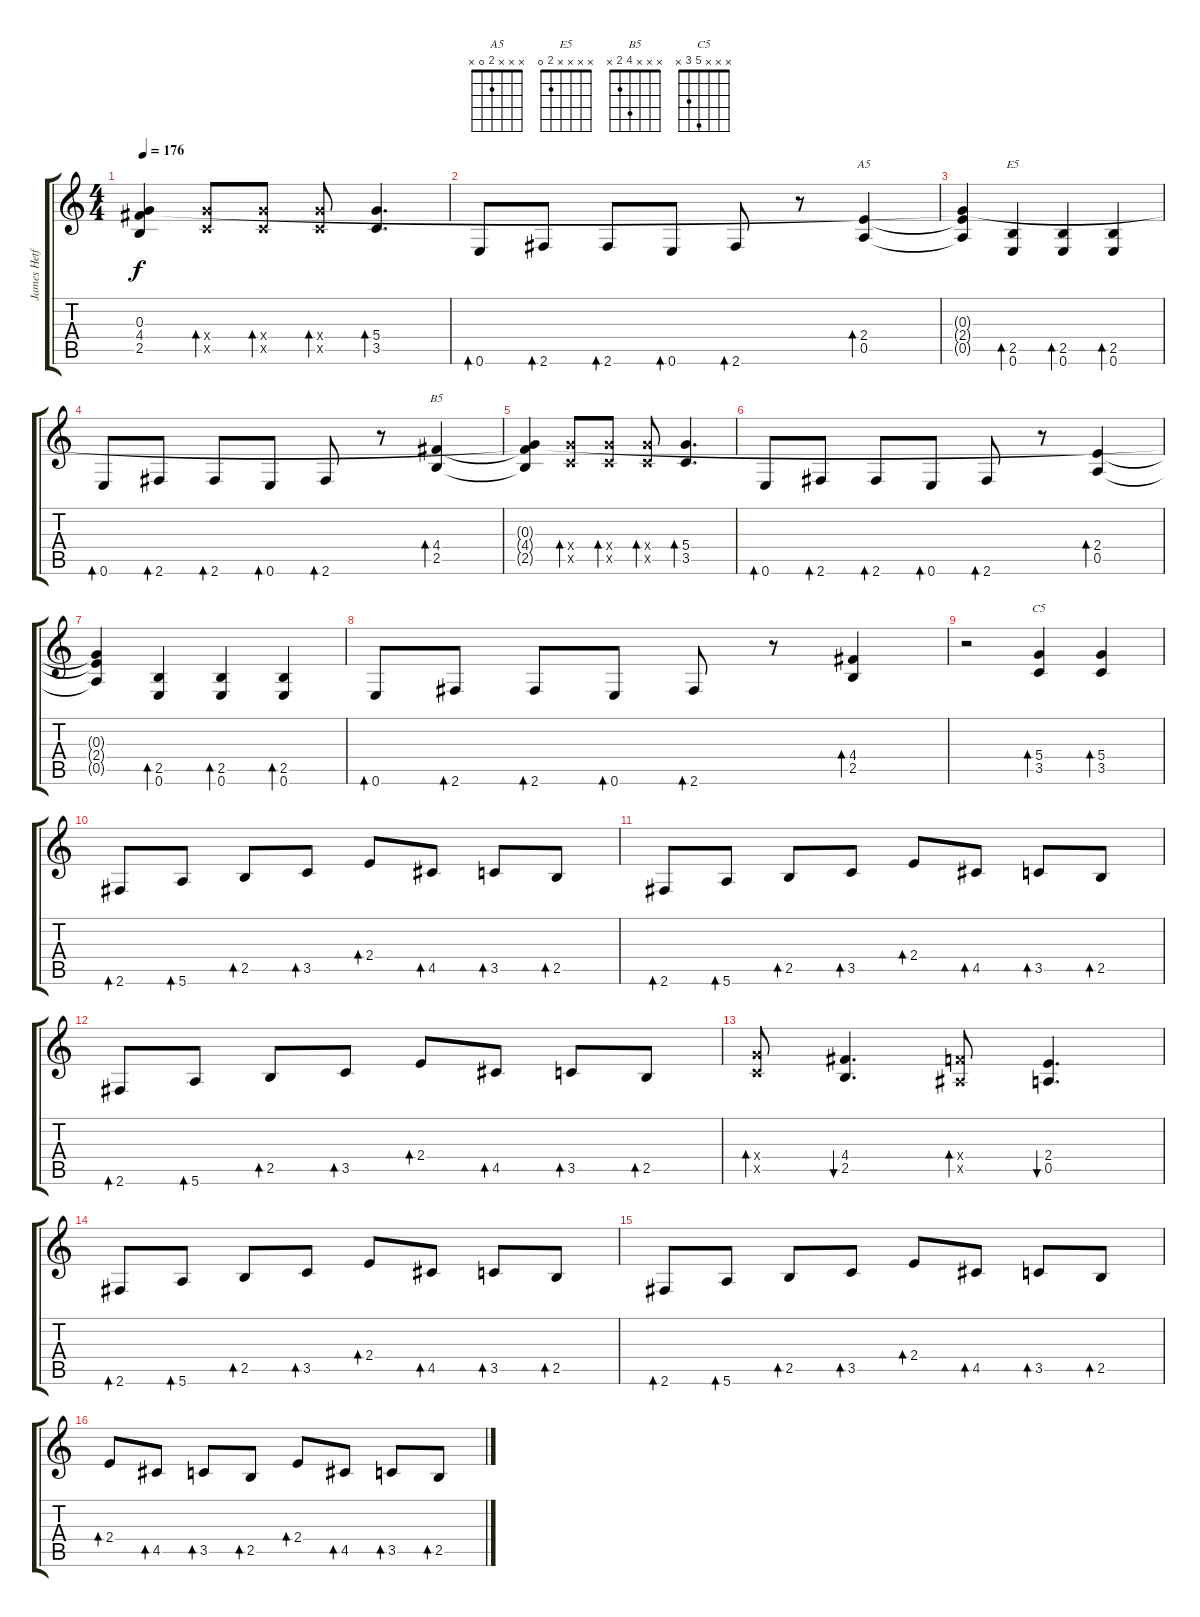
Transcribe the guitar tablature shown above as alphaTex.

\track ("James Hetfield" "James Hetf") {instrument distortionguitar}
\staff {score tabs}
\tuning (E4 B3 G3 D3 A2 E2) {hide}
\chord ("A5" x x x 2 0 x)
\chord ("E5" x x x x 2 0)
\chord ("B5" x x x 4 2 x)
\chord ("C5" x x x 5 3 x)
\ts (4 4)
\tempo 176
\clef g2
\ks c
(0.3{t} 4.4{t} 2.5{t}).4{dy f} (5.4{x} 3.5{x}).8{bd 60} (5.4{x} 3.5{x}).8{bd 60} (5.4{x} 3.5{x}).8{bd 60} (5.4 3.5).4{d bd 60} |
0.6.8{bd 60} 2.6.8{bd 60} 2.6.8{bd 60} 0.6.8{bd 60} 2.6.8{bd 60} r.8 (2.4 0.5).4{bd 60 ch "A5"} |
(0.3{t} 2.4{t} 0.5{t}).4 (2.5 0.6).4{bd 60 ch "E5"} (2.5 0.6).4{bd 60} (2.5 0.6).4{bd 60} |
0.6.8{bd 60} 2.6.8{bd 60} 2.6.8{bd 60} 0.6.8{bd 60} 2.6.8{bd 60} r.8 (4.4 2.5).4{bd 60 ch "B5"} |
(0.3{t} 4.4{t} 2.5{t}).4 (5.4{x} 3.5{x}).8{bd 60} (5.4{x} 3.5{x}).8{bd 60} (5.4{x} 3.5{x}).8{bd 60} (5.4 3.5).4{d bd 60} |
0.6.8{bd 60} 2.6.8{bd 60} 2.6.8{bd 60} 0.6.8{bd 60} 2.6.8{bd 60} r.8 (2.4 0.5).4{bd 60} |
(0.3{t} 2.4{t} 0.5{t}).4 (2.5 0.6).4{bd 60} (2.5 0.6).4{bd 60} (2.5 0.6).4{bd 60} |
0.6.8{bd 60} 2.6.8{bd 60} 2.6.8{bd 60} 0.6.8{bd 60} 2.6.8{bd 60} r.8 (4.4 2.5).4{bd 60} |
r.2 (5.4 3.5).4{bd 60 ch "C5"} (5.4 3.5).4{bd 60} |
2.6.8{bd 60 txt ""} 5.6.8{bd 60} 2.5.8{bd 60} 3.5.8{bd 60} 2.4.8{bd 60} 4.5.8{bd 60} 3.5.8{bd 60} 2.5.8{bd 60} |
2.6.8{bd 60} 5.6.8{bd 60} 2.5.8{bd 60} 3.5.8{bd 60} 2.4.8{bd 60} 4.5.8{bd 60} 3.5.8{bd 60} 2.5.8{bd 60} |
2.6.8{bd 60} 5.6.8{bd 60} 2.5.8{bd 60} 3.5.8{bd 60} 2.4.8{bd 60} 4.5.8{bd 60} 3.5.8{bd 60} 2.5.8{bd 60} |
(5.4{x} 3.5{x}).8{bd 60} (4.4 2.5).4{d bu 60} (3.4{x} 1.5{x}).8{bd 60} (2.4 0.5).4{d bu 60} |
2.6.8{bd 60} 5.6.8{bd 60} 2.5.8{bd 60} 3.5.8{bd 60} 2.4.8{bd 60} 4.5.8{bd 60} 3.5.8{bd 60} 2.5.8{bd 60} |
2.6.8{bd 60} 5.6.8{bd 60} 2.5.8{bd 60} 3.5.8{bd 60} 2.4.8{bd 60} 4.5.8{bd 60} 3.5.8{bd 60} 2.5.8{bd 60} |
2.4.8{bd 60} 4.5.8{bd 60} 3.5.8{bd 60} 2.5.8{bd 60} 2.4.8{bd 60} 4.5.8{bd 60} 3.5.8{bd 60} 2.5.8{bd 60}
